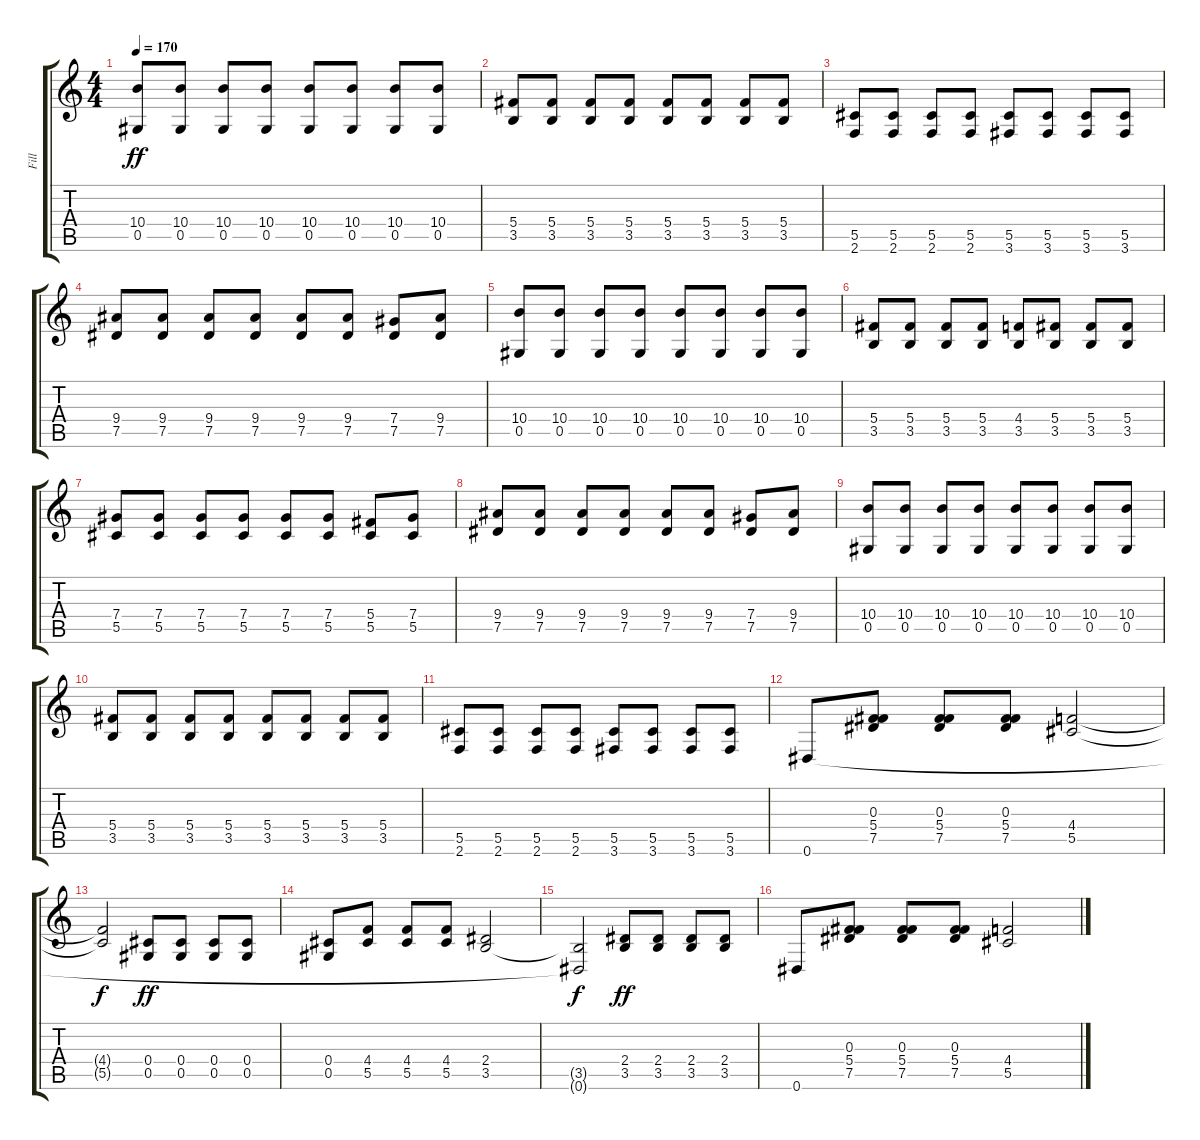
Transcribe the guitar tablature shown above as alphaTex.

\track ("Fill" "Fill") {instrument overdrivenguitar}
\staff {score tabs}
\tuning (Eb4 Bb3 Gb3 Db3 Ab2 Eb2) {hide}
\ts (4 4)
\tempo 170
\clef g2
\ks c
(10.4 0.5).8{dy ff} (10.4 0.5).8 (10.4 0.5).8 (10.4 0.5).8 (10.4 0.5).8 (10.4 0.5).8 (10.4 0.5).8 (10.4 0.5).8 |
(5.4 3.5).8 (5.4 3.5).8 (5.4 3.5).8 (5.4 3.5).8 (5.4 3.5).8 (5.4 3.5).8 (5.4 3.5).8 (5.4 3.5).8 |
(5.5 2.6).8 (5.5 2.6).8 (5.5 2.6).8 (5.5 2.6).8 (5.5 3.6).8 (5.5 3.6).8 (5.5 3.6).8 (5.5 3.6).8 |
(9.4 7.5).8 (9.4 7.5).8 (9.4 7.5).8 (9.4 7.5).8 (9.4 7.5).8 (9.4 7.5).8 (7.4 7.5).8 (9.4 7.5).8 |
(10.4 0.5).8 (10.4 0.5).8 (10.4 0.5).8 (10.4 0.5).8 (10.4 0.5).8 (10.4 0.5).8 (10.4 0.5).8 (10.4 0.5).8 |
(5.4 3.5).8 (5.4 3.5).8 (5.4 3.5).8 (5.4 3.5).8 (4.4 3.5).8 (5.4 3.5).8 (5.4 3.5).8 (5.4 3.5).8 |
(7.4 5.5).8 (7.4 5.5).8 (7.4 5.5).8 (7.4 5.5).8 (7.4 5.5).8 (7.4 5.5).8 (5.4 5.5).8 (7.4 5.5).8 |
(9.4 7.5).8 (9.4 7.5).8 (9.4 7.5).8 (9.4 7.5).8 (9.4 7.5).8 (9.4 7.5).8 (7.4 7.5).8 (9.4 7.5).8 |
(10.4 0.5).8 (10.4 0.5).8 (10.4 0.5).8 (10.4 0.5).8 (10.4 0.5).8 (10.4 0.5).8 (10.4 0.5).8 (10.4 0.5).8 |
(5.4 3.5).8 (5.4 3.5).8 (5.4 3.5).8 (5.4 3.5).8 (5.4 3.5).8 (5.4 3.5).8 (5.4 3.5).8 (5.4 3.5).8 |
(5.5 2.6).8 (5.5 2.6).8 (5.5 2.6).8 (5.5 2.6).8 (5.5 3.6).8 (5.5 3.6).8 (5.5 3.6).8 (5.5 3.6).8 |
0.6.8 (0.3 5.4 7.5).8 (0.3 5.4 7.5).8 (0.3 5.4 7.5).8 (4.4 5.5).2 |
(4.4{t} 5.5{t}).2{dy f} (0.4 0.5).8{dy ff} (0.4 0.5).8 (0.4 0.5).8 (0.4 0.5).8 |
(0.4 0.5).8 (4.4 5.5).8 (4.4 5.5).8 (4.4 5.5).8 (2.4 3.5).2 |
(3.5{t} 0.6{t}).2{dy f} (2.4 3.5).8{dy ff} (2.4 3.5).8 (2.4 3.5).8 (2.4 3.5).8 |
0.6.8 (0.3 5.4 7.5).8 (0.3 5.4 7.5).8 (0.3 5.4 7.5).8 (4.4 5.5).2
